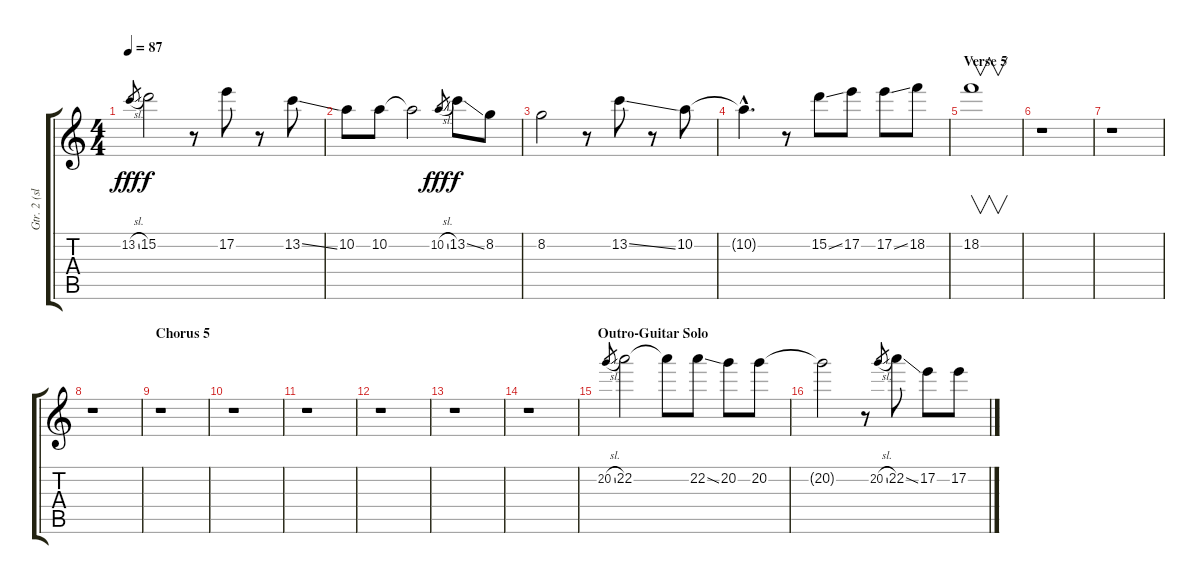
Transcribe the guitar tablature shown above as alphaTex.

\track ("Gtr. 2 (slide)" "Gtr. 2 (sl") {instrument electricguitarjazz}
\staff {score tabs}
\tuning (E4 B3 G3 D3 A2 E2) {hide}
\ts (4 4)
\tempo 87
\clef g2
\ks c
13.2{sl}.8{gr dy fff} 15.2.2{dy f} r.8 17.2.8 r.8 13.2{ss}.8 |
10.2.8 10.2.8 10.2{t}.2 10.2{sl}.8{gr dy fff} 13.2{ss}.8{dy f} 8.2.8 |
8.2.2 r.8 13.2{ss}.8 r.8 10.2.8 |
10.2{hac t}.4{d} r.8 15.2{ss}.8 17.2.8 17.2{ss}.8 18.2.8 |
\section ("" "Verse 5")
18.2.1{v} |
r.1 |
r.1 |
r.1 |
\section ("" "Chorus 5")
r.1 |
r.1 |
r.1 |
r.1 |
r.1 |
r.1 |
\section ("" "Outro-Guitar Solo")
20.2{sl}.8{gr} 22.2.2{instrument overdrivenguitar} 22.2{t}.8 22.2{ss}.8 20.2.8 20.2.8 |
20.2{t}.2 r.8 20.2{sl}.8{gr} 22.2{ss}.8{instrument overdrivenguitar} 17.2.8 17.2.8
